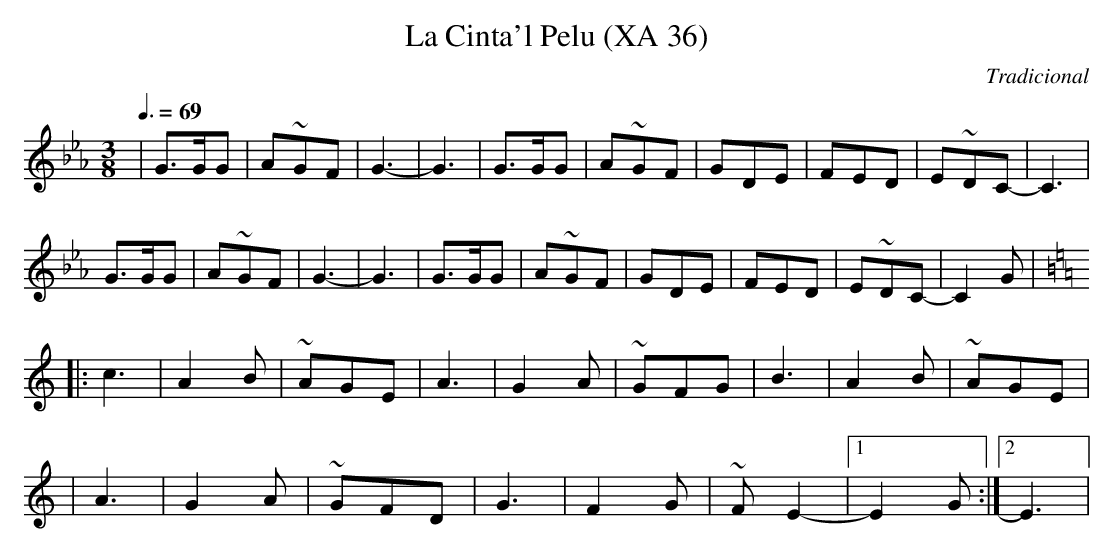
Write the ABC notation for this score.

X:1
T:La Cinta'l Pelu (XA 36)
C:Tradicional
M:3/8
L:1/8
Q:3/8=69
K:Cm
|G>GG|A~GF|G3-|G3|G>GG|A~GF|GDE|FED|E~DC-|C3|
G>GG|A~GF|G3-|G3|G>GG|A~GF|GDE|FED|E~DC-|C2 G|
[K:C]
|: c3|A2 B|~AGE|A3|G2 A|~GFG|B3|A2 B|~AGE|
|A3|G2 A|~GFD|G3|F2 G|~F E2-|[1 E2 G :|[2 E3|
